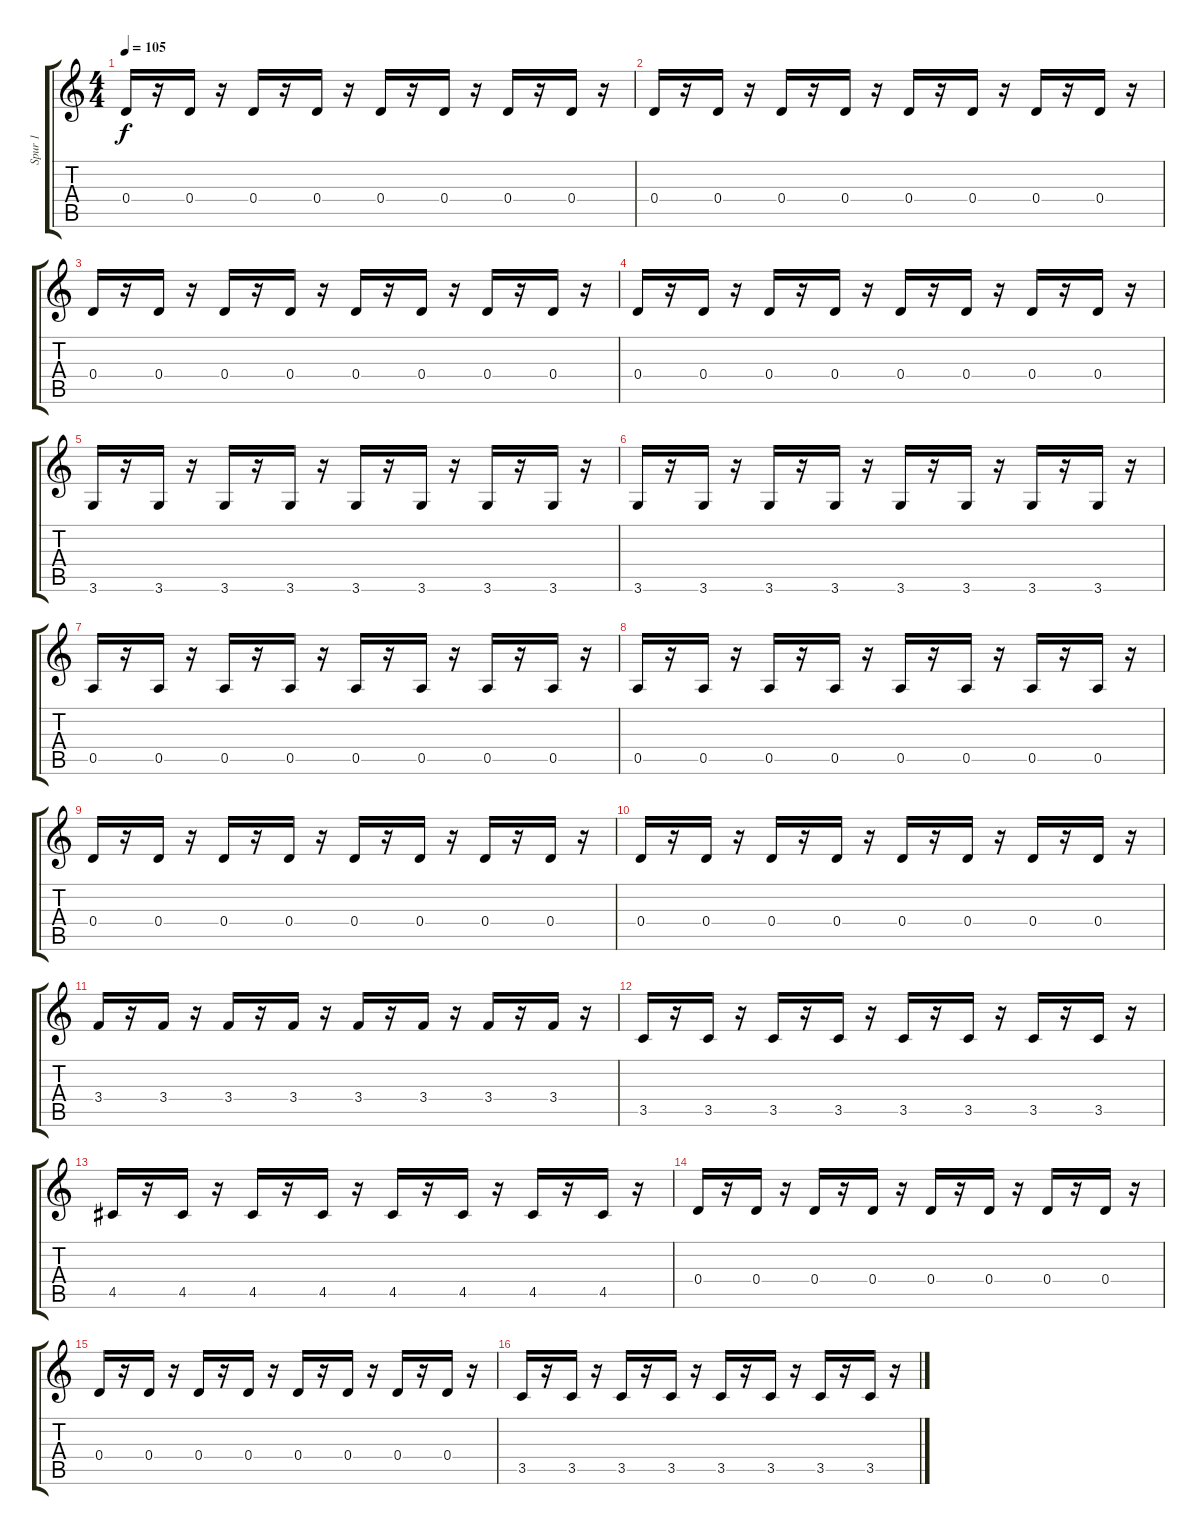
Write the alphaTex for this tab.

\track ("Spur 1" "Spur 1") {instrument electricguitarmuted}
\staff {score tabs}
\tuning (E4 B3 G3 D3 A2 E2) {hide}
\ts (4 4)
\tempo 105
\clef g2
\ks c
0.4.16{dy f} r.16 0.4.16 r.16 0.4.16 r.16 0.4.16 r.16 0.4.16 r.16 0.4.16 r.16 0.4.16 r.16 0.4.16 r.16 |
0.4.16 r.16 0.4.16 r.16 0.4.16 r.16 0.4.16 r.16 0.4.16 r.16 0.4.16 r.16 0.4.16 r.16 0.4.16 r.16 |
0.4.16 r.16 0.4.16 r.16 0.4.16 r.16 0.4.16 r.16 0.4.16 r.16 0.4.16 r.16 0.4.16 r.16 0.4.16 r.16 |
0.4.16 r.16 0.4.16 r.16 0.4.16 r.16 0.4.16 r.16 0.4.16 r.16 0.4.16 r.16 0.4.16 r.16 0.4.16 r.16 |
3.6.16 r.16 3.6.16 r.16 3.6.16 r.16 3.6.16 r.16 3.6.16 r.16 3.6.16 r.16 3.6.16 r.16 3.6.16 r.16 |
3.6.16 r.16 3.6.16 r.16 3.6.16 r.16 3.6.16 r.16 3.6.16 r.16 3.6.16 r.16 3.6.16 r.16 3.6.16 r.16 |
0.5.16 r.16 0.5.16 r.16 0.5.16 r.16 0.5.16 r.16 0.5.16 r.16 0.5.16 r.16 0.5.16 r.16 0.5.16 r.16 |
0.5.16 r.16 0.5.16 r.16 0.5.16 r.16 0.5.16 r.16 0.5.16 r.16 0.5.16 r.16 0.5.16 r.16 0.5.16 r.16 |
0.4.16 r.16 0.4.16 r.16 0.4.16 r.16 0.4.16 r.16 0.4.16 r.16 0.4.16 r.16 0.4.16 r.16 0.4.16 r.16 |
0.4.16 r.16 0.4.16 r.16 0.4.16 r.16 0.4.16 r.16 0.4.16 r.16 0.4.16 r.16 0.4.16 r.16 0.4.16 r.16 |
3.4.16 r.16 3.4.16 r.16 3.4.16 r.16 3.4.16 r.16 3.4.16 r.16 3.4.16 r.16 3.4.16 r.16 3.4.16 r.16 |
3.5.16 r.16 3.5.16 r.16 3.5.16 r.16 3.5.16 r.16 3.5.16 r.16 3.5.16 r.16 3.5.16 r.16 3.5.16 r.16 |
4.5.16 r.16 4.5.16 r.16 4.5.16 r.16 4.5.16 r.16 4.5.16 r.16 4.5.16 r.16 4.5.16 r.16 4.5.16 r.16 |
0.4.16 r.16 0.4.16 r.16 0.4.16 r.16 0.4.16 r.16 0.4.16 r.16 0.4.16 r.16 0.4.16 r.16 0.4.16 r.16 |
0.4.16 r.16 0.4.16 r.16 0.4.16 r.16 0.4.16 r.16 0.4.16 r.16 0.4.16 r.16 0.4.16 r.16 0.4.16 r.16 |
3.5.16 r.16 3.5.16 r.16 3.5.16 r.16 3.5.16 r.16 3.5.16 r.16 3.5.16 r.16 3.5.16 r.16 3.5.16 r.16
